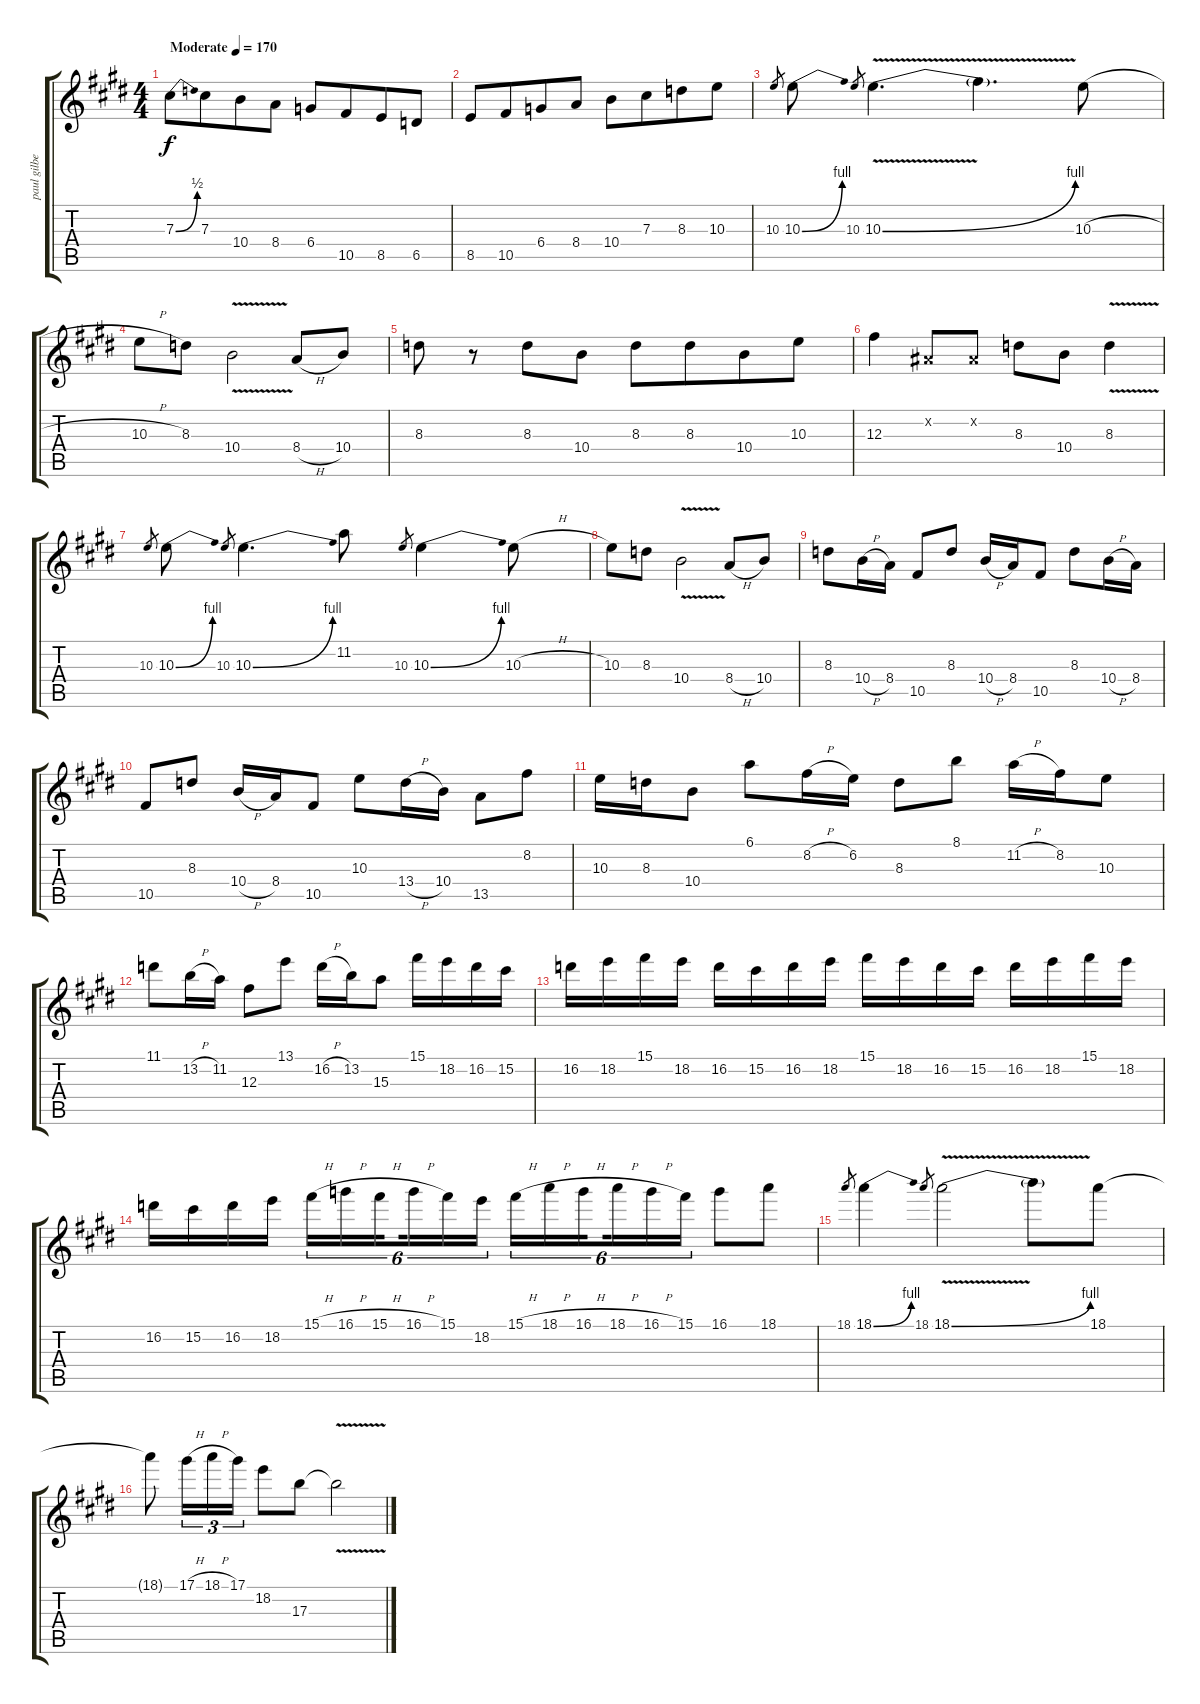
\track ("paul gilbert" "paul gilbe") {instrument distortionguitar}
\staff {score tabs}
\tuning (Eb4 Bb3 Gb3 Db3 Ab2 Eb2) {hide}
\ts (4 4)
\tempo (170 "Moderate")
\clef g2
\ks e
7.3{be (bend 0 0 60 2)}.8{dy f instrument distortionguitar} 7.3.8{beam merge} 10.4.8 8.4.8 6.4.8 10.5.8{beam merge} 8.5.8 6.5.8 |
8.5.8 10.5.8{beam merge} 6.4.8 8.4.8 10.4.8 7.3.8{beam merge} 8.3.8 10.3.8 |
10.3.8{gr} 10.3{be (bend 0 0 60 4)}.8 10.3.8{gr} 10.3{be (bend 0 0 60 4) v}.4{d} 10.3{t}.4{d} 10.3{h}.8 |
10.3{h}.8 8.3.8 10.4{v}.2 8.4{h}.8 10.4.8 |
8.3.8 r.8 8.3.8 10.4.8 8.3.8 8.3.8{beam merge} 10.4.8 10.3.8 |
12.3.4 0.2{x}.8 0.2{x}.8 8.3.8 10.4.8 8.3{v}.4 |
10.3.8{gr} 10.3{be (bend 0 0 60 4)}.8 10.3.8{gr} 10.3{be (bend 0 0 60 4)}.4{d} 11.2.8 10.3.8{gr} 10.3{be (bend 0 0 60 4)}.4 10.3{h}.8 |
10.3.8 8.3.8 10.4{v}.2 8.4{h}.8 10.4.8 |
8.3.8 10.4{h}.16 8.4.16{beam split} 10.5.8{beam merge} 8.3.8 10.4{h}.16 8.4.16 10.5.8 8.3.8 10.4{h}.16 8.4.16 |
10.5.8 8.3.8 10.4{h}.16 8.4.16 10.5.8 10.3.8 13.4{h}.16 10.4.16 13.5.8 8.2.8 |
10.3.16 8.3.16 10.4.8 6.1.8 8.2{h}.16 6.2.16 8.3.8 8.1.8 11.2{h}.16 8.2.16 10.3.8 |
11.1.8 13.2{h}.16 11.2.16 12.3.8 13.1.8 16.2{h}.16 13.2.16 15.3.8 15.1.16 18.2.16 16.2.16 15.2.16 |
16.2.16 18.2.16 15.1.16 18.2.16 16.2.16 15.2.16 16.2.16 18.2.16 15.1.16 18.2.16 16.2.16 15.2.16 16.2.16 18.2.16 15.1.16 18.2.16 |
16.2.16 15.2.16 16.2.16 18.2.16 15.1{h}.16{tu (6 4)} 16.1{h}.16{tu (6 4)} 15.1{h}.16{tu (6 4) beam splitsecondary} 16.1{h}.16{tu (6 4)} 15.1.16{tu (6 4)} 18.2.16{tu (6 4)} 15.1{h}.16{tu (6 4)} 18.1{h}.16{tu (6 4)} 16.1{h}.16{tu (6 4) beam splitsecondary} 18.1{h}.16{tu (6 4)} 16.1{h}.16{tu (6 4)} 15.1.16{tu (6 4)} 16.1.8 18.1.8 |
18.1.8{gr} 18.1{be (bend 0 0 60 4)}.4 18.1.8{gr} 18.1{be (bend 0 0 60 4) v}.2 18.1{t}.8 18.1.8 |
18.1{t}.8 17.1{h}.16{tu (3 2)} 18.1{h}.16{tu (3 2)} 17.1.16{tu (3 2)} 18.2.8 17.3.8 17.3{v t}.2
